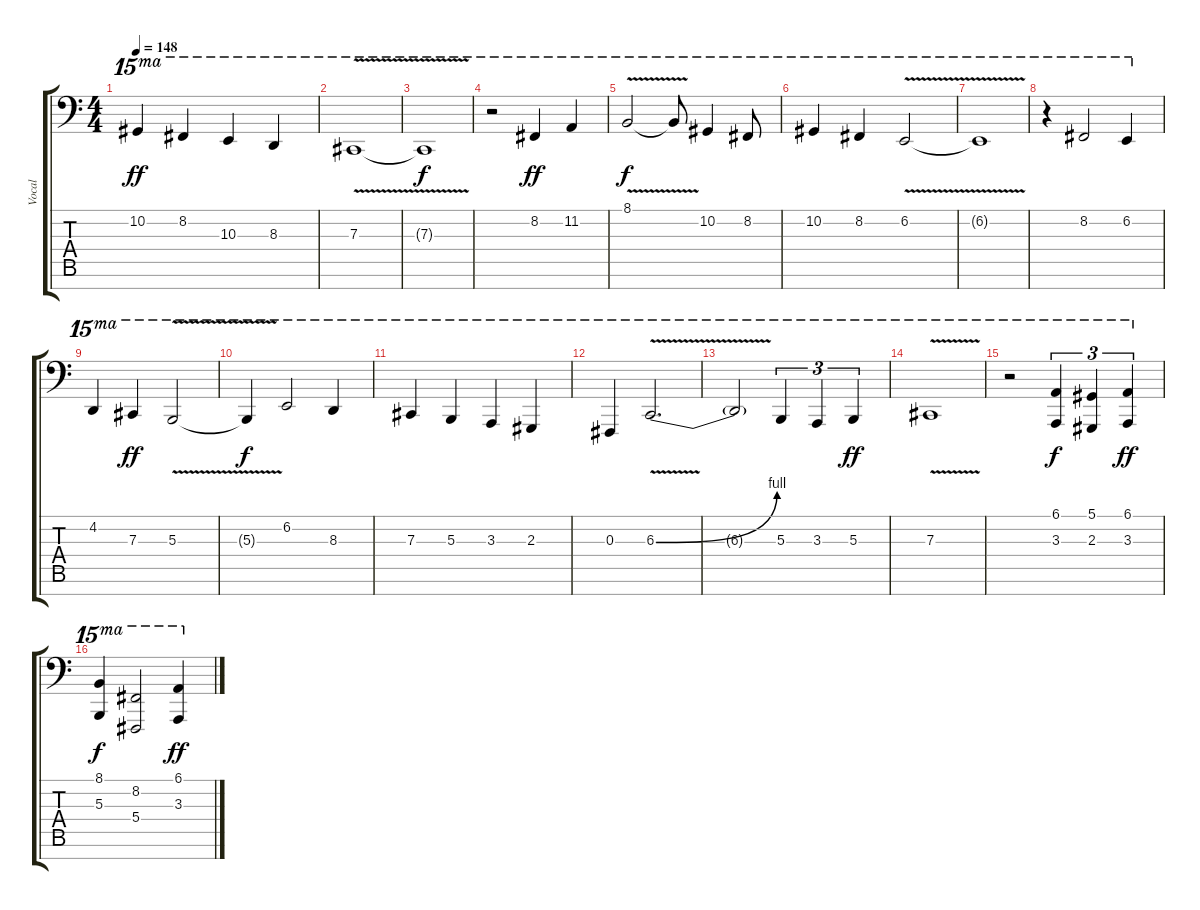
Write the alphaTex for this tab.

\track ("Vocal" "Vocal") {instrument sopranosax}
\staff {score tabs}
\tuning (Eb4 Bb3 Gb3 Db3 Ab2 Eb2 Bb1) {hide}
\ts (4 4)
\tempo 148
\clef f4
\ks c
10.2.4{ot 15ma dy ff} 8.2.4{ot 15ma} 10.3.4{ot 15ma} 8.3.4{ot 15ma} |
7.3{v}.1{ot 15ma} |
7.3{t}.1{ot 15ma dy f} |
r.2{ot 15ma} 8.2.4{ot 15ma dy ff} 11.2.4{ot 15ma} |
8.1{v}.2{ot 15ma dy f} 8.1{t}.8{ot 15ma} 10.2.4{ot 15ma} 8.2.8{ot 15ma} |
10.2.4{ot 15ma} 8.2.4{ot 15ma} 6.2{v}.2{ot 15ma} |
6.2{t}.1{ot 15ma} |
r.4{ot 15ma} 8.2.2{ot 15ma} 6.2.4{ot 15ma} |
4.2.4{ot 15ma} 7.3.4{ot 15ma dy ff} 5.3{v}.2{ot 15ma} |
5.3{t}.4{ot 15ma dy f} 6.2.2{ot 15ma} 8.3.4{ot 15ma} |
7.3.4{ot 15ma} 5.3.4{ot 15ma} 3.3.4{ot 15ma} 2.3.4{ot 15ma} |
0.3.4{ot 15ma} 6.3{be (bend 0 0 60 4) v}.2{d ot 15ma} |
6.3{t}.2{ot 15ma} 5.3.4{tu (3 2) ot 15ma} 3.3.4{tu (3 2) ot 15ma} 5.3.4{tu (3 2) ot 15ma dy ff} |
7.3{v}.1{ot 15ma} |
r.2{ot 15ma} (6.1 3.3).4{tu (3 2) ot 15ma dy f} (5.1 2.3).4{tu (3 2) ot 15ma} (6.1 3.3).4{tu (3 2) ot 15ma dy ff} |
(8.1 5.3).4{ot 15ma dy f} (8.2 5.4).2{ot 15ma} (6.1 3.3).4{ot 15ma dy ff}
